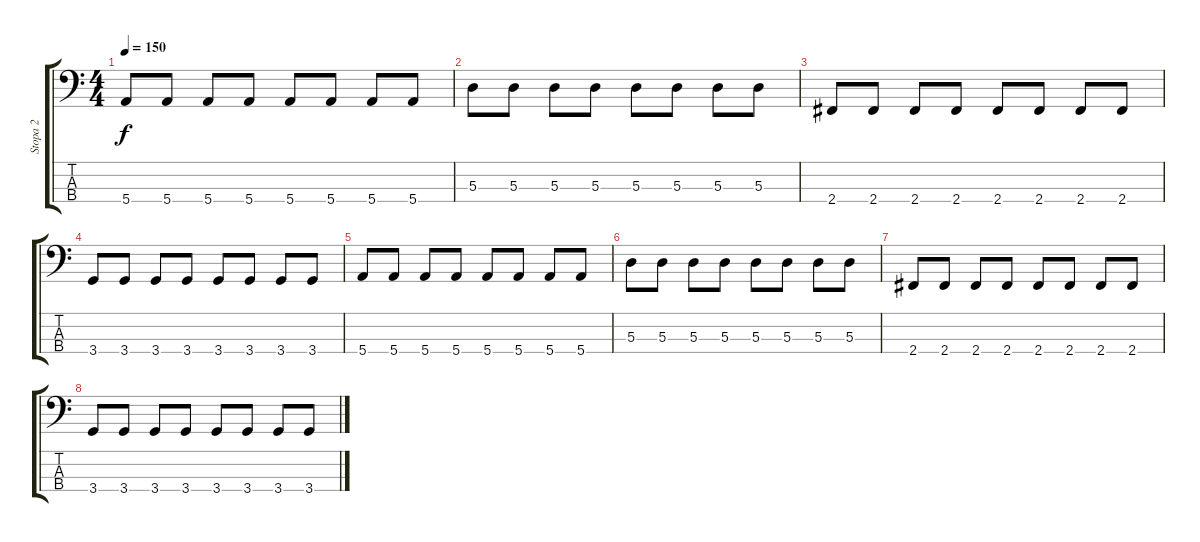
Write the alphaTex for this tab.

\track ("Stopa 2" "Stopa 2") {instrument electricbassfinger}
\staff {score tabs}
\tuning (G2 D2 A1 E1) {hide}
\ts (4 4)
\tempo 150
\clef f4
\ks c
5.4.8{dy f} 5.4.8 5.4.8 5.4.8 5.4.8 5.4.8 5.4.8 5.4.8 |
5.3.8 5.3.8 5.3.8 5.3.8 5.3.8 5.3.8 5.3.8 5.3.8 |
2.4.8 2.4.8 2.4.8 2.4.8 2.4.8 2.4.8 2.4.8 2.4.8 |
3.4.8 3.4.8 3.4.8 3.4.8 3.4.8 3.4.8 3.4.8 3.4.8 |
5.4.8 5.4.8 5.4.8 5.4.8 5.4.8 5.4.8 5.4.8 5.4.8 |
5.3.8 5.3.8 5.3.8 5.3.8 5.3.8 5.3.8 5.3.8 5.3.8 |
2.4.8 2.4.8 2.4.8 2.4.8 2.4.8 2.4.8 2.4.8 2.4.8 |
3.4.8 3.4.8 3.4.8 3.4.8 3.4.8 3.4.8 3.4.8 3.4.8
